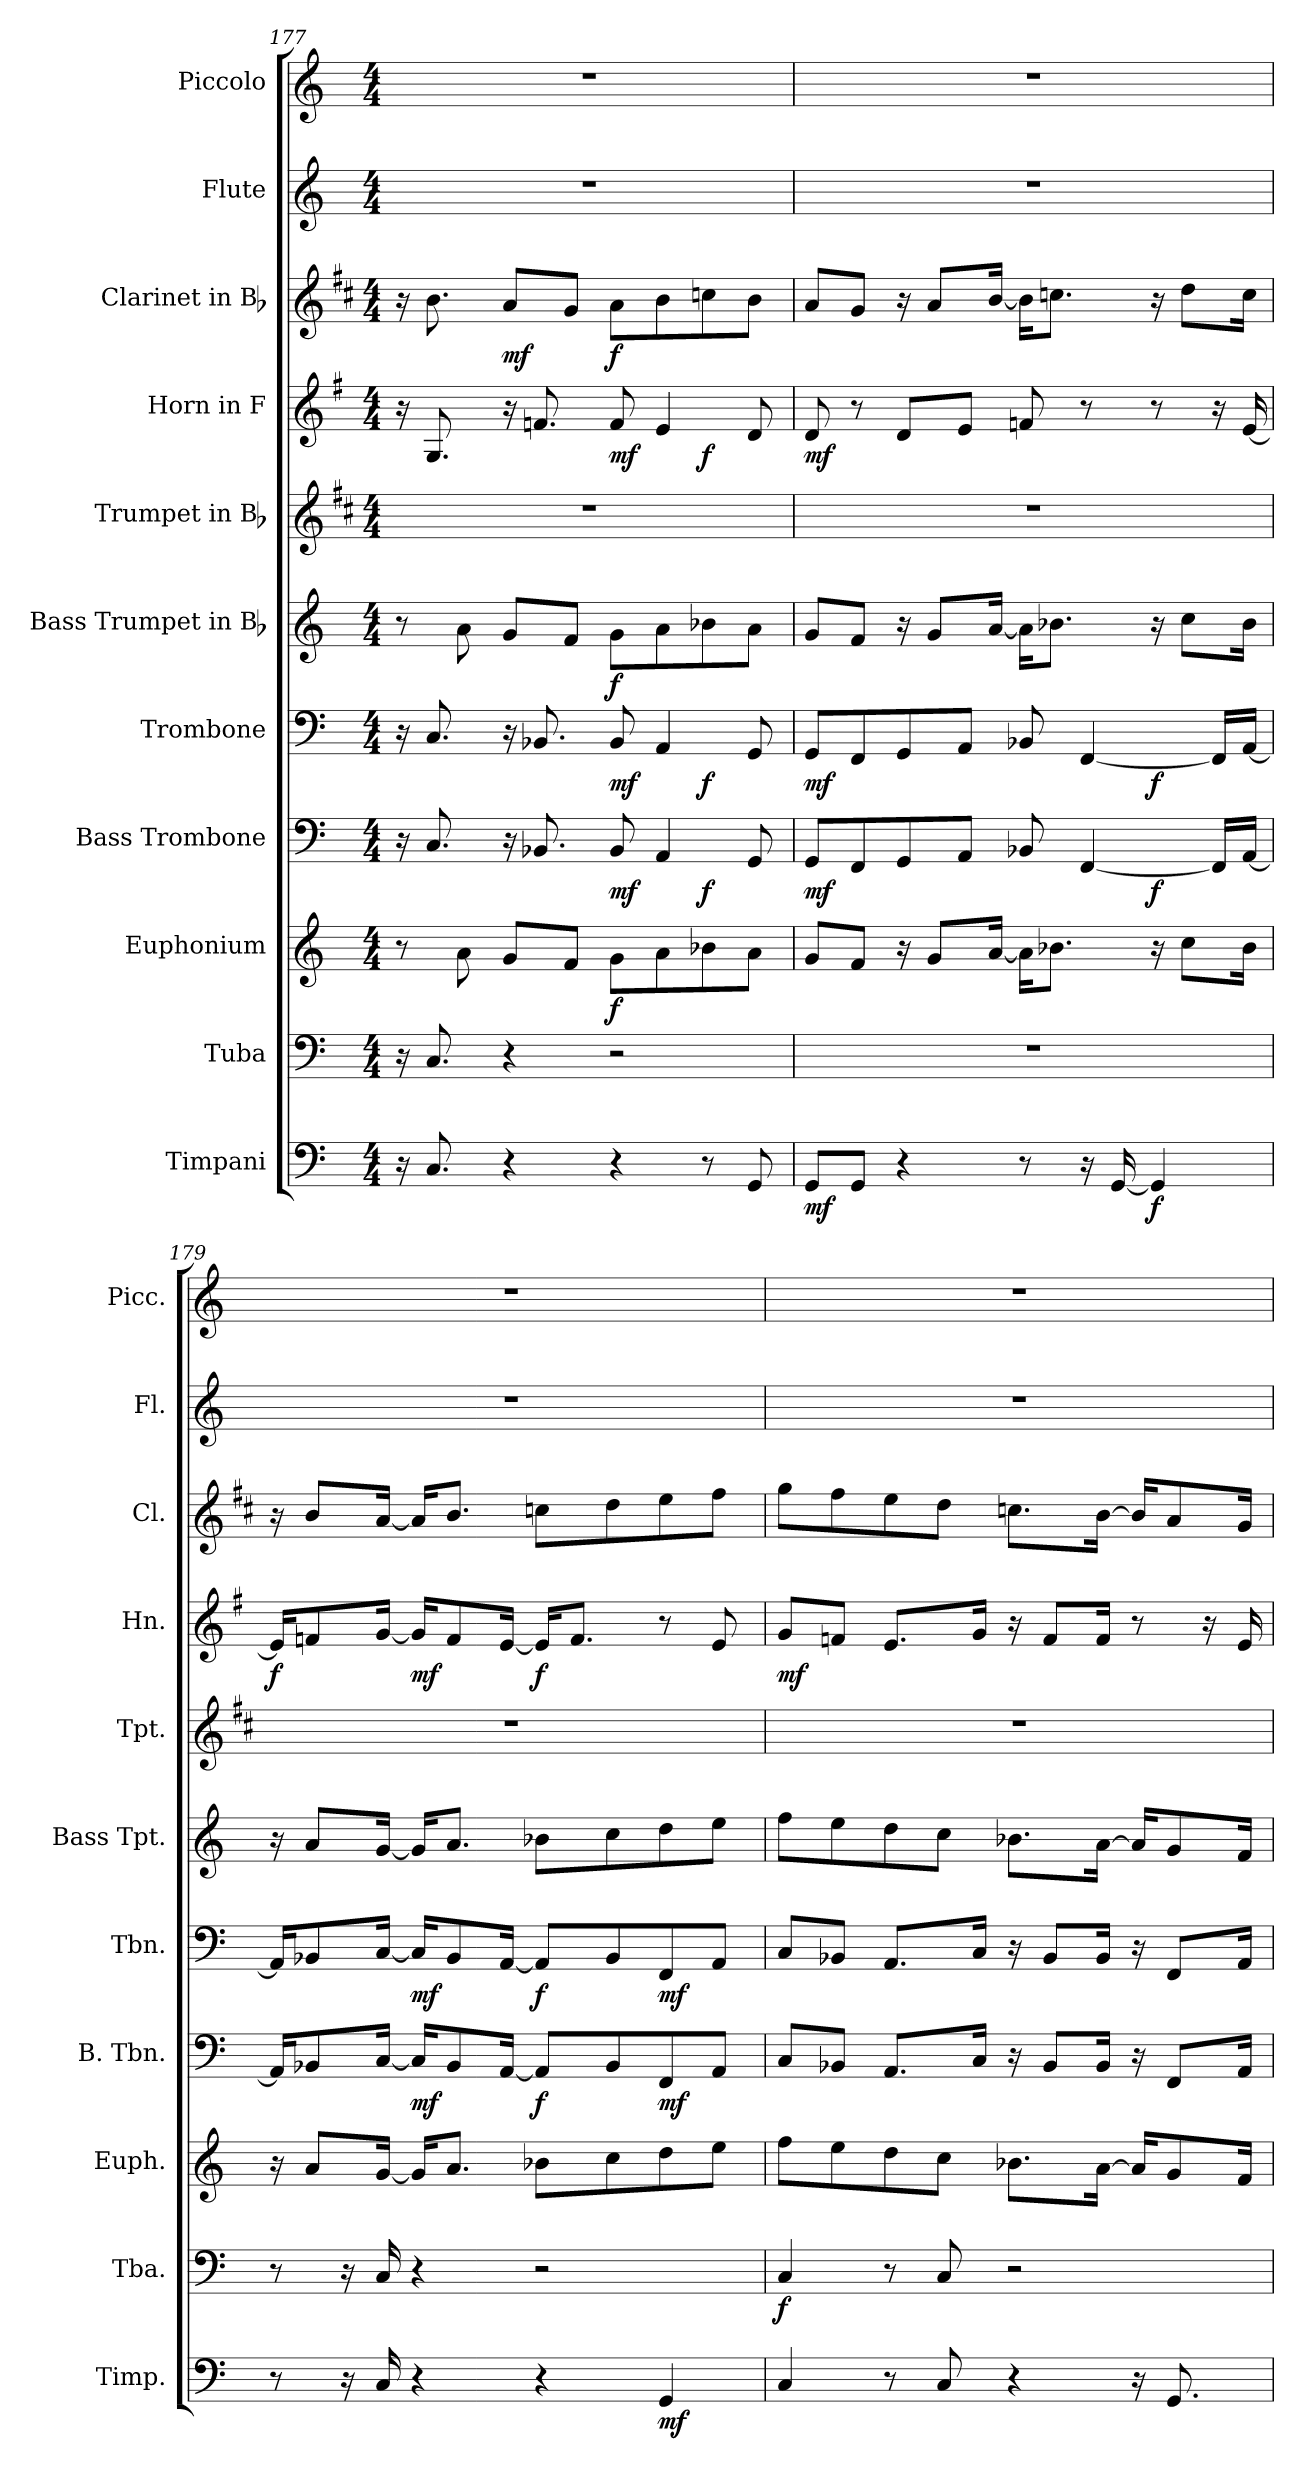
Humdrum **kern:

**kern	**dynam	**kern	**dynam	**kern	**dynam	**kern	**dynam	**kern	**dynam	**kern	**dynam	**kern	**kern	**dynam	**kern	**dynam	**kern	**kern
*part11	*part11	*part10	*part10	*part9	*part9	*part8	*part8	*part7	*part7	*part6	*part6	*part5	*part4	*part4	*part3	*part3	*part2	*part1
*staff11	*staff11	*staff10	*staff10	*staff9	*staff9	*staff8	*staff8	*staff7	*staff7	*staff6	*staff6	*staff5	*staff4	*staff4	*staff3	*staff3	*staff2	*staff1
*I"Timpani	*	*I"Tuba	*	*I"Euphonium	*	*I"Bass Trombone	*	*I"Trombone	*	*I"Bass Trumpet in Bb	*	*I"Trumpet in Bb	*I"Horn in F	*	*I"Clarinet in Bb	*	*I"Flute	*I"Piccolo
*I'Timp.	*	*I'Tba.	*	*I'Euph.	*	*I'B. Tbn.	*	*I'Tbn.	*	*I'Bass Tpt.	*	*I'Tpt.	*I'Hn.	*	*I'Cl.	*	*I'Fl.	*I'Picc.
*clefF4	*	*clefF4	*	*clefG2	*	*clefF4	*	*clefF4	*	*clefG2	*	*clefG2	*clefG2	*	*clefG2	*	*clefG2	*clefG2
*	*	*	*	*ITrd8c14	*	*	*	*	*	*ITrd8c14	*	*ITrd1c2	*ITrd4c7	*	*ITrd1c2	*	*	*ITrd-7c-12
*k[]	*	*k[]	*	*k[]	*	*k[]	*	*k[]	*	*k[]	*	*k[]	*k[]	*	*k[]	*	*k[]	*k[]
*C:	*	*C:	*	*C:	*	*C:	*	*C:	*	*C:	*	*C:	*C:	*	*C:	*	*C:	*C:
*M4/4	*	*M4/4	*	*M4/4	*	*M4/4	*	*M4/4	*	*M4/4	*	*M4/4	*M4/4	*	*M4/4	*	*M4/4	*M4/4
=177	=177	=177	=177	=177	=177	=177	=177	=177	=177	=177	=177	=177	=177	=177	=177	=177	=177	=177
*	*	*	*	*	*	*^	*	*^	*	*	*	*	*^	*	*	*	*	*
16r	.	16r	.	8r	.	16r	2.ryy	.	16r	2.ryy	.	8r	.	1r	16r	2.ryy	.	16r	.	1r	1r
8.Ci/	.	8.Ci/	.	.	.	8.Ci/	.	.	8.Ci/	.	.	.	.	.	8.Ci/	.	.	8.ai\	.	.	.
.	.	.	.	8Ai\	.	.	.	.	.	.	.	8Ai\	.	.	.	.	.	.	.	.	.
4r	.	4r	.	8Gi/L	.	16r	.	.	16r	.	.	8Gi/L	.	.	16r	.	.	8gi/L	mf	.	.
.	.	.	.	.	.	8.BB-Xi/	.	.	8.BB-Xi/	.	.	.	.	.	8.B-Xi/	.	.	.	.	.	.
.	.	.	.	8Fi/J	.	.	.	.	.	.	.	8Fi/J	.	.	.	.	.	8fi/J	.	.	.
4r	.	2r	.	8Gi\L	f	8BB-i/	.	mf	8BB-i/	.	mf	8Gi\L	f	.	8B-i/	.	mf	8gi\L	f	.	.
.	.	.	.	8Ai\	.	4AAi/	.	.	4AAi/	.	.	8Ai\	.	.	4Ai/	.	.	8ai\	.	.	.
8r	.	.	.	8B-Xi\	.	.	4ryy	f	.	4ryy	f	8B-Xi\	.	.	.	4ryy	f	8b-Xi\	.	.	.
8GGi/	.	.	.	8Ai\J	.	8GGi/	.	.	8GGi/	.	.	8Ai\J	.	.	8Gi/	.	.	8ai\J	.	.	.
*	*	*	*	*	*	*	*	*	*	*	*	*	*	*	*v	*v	*	*	*	*	*
=178	=178	=178	=178	=178	=178	=178	=178	=178	=178	=178	=178	=178	=178	=178	=178	=178	=178	=178	=178	=178
8GGi/L	mf	1r	.	8Gi/L	.	8GGi/L	2.ryy	mf	8GGi/L	2.ryy	mf	8Gi/L	.	1r	8Gi/	mf	8gi/L	.	1r	1r
8GGi/J	.	.	.	8Fi/J	.	8FFi/	.	.	8FFi/	.	.	8Fi/J	.	.	8r	.	8fi/J	.	.	.
4r	.	.	.	16r	.	8GGi/	.	.	8GGi/	.	.	16r	.	.	8Gi/L	.	16r	.	.	.
.	.	.	.	8Gi/L	.	.	.	.	.	.	.	8Gi/L	.	.	.	.	8gi/L	.	.	.
.	.	.	.	.	.	8AAi/J	.	.	8AAi/J	.	.	.	.	.	8Ai/J	.	.	.	.	.
.	.	.	.	[16Ai/Jk	.	.	.	.	.	.	.	[16Ai/Jk	.	.	.	.	[16ai/Jk	.	.	.
8r	.	.	.	16Ai\KL]	.	8BB-Xi/	.	.	8BB-Xi/	.	.	16Ai\KL]	.	.	8B-Xi/	.	16ai\KL]	.	.	.
.	.	.	.	8.B-Xi\J	.	.	.	.	.	.	.	8.B-Xi\J	.	.	.	.	8.b-Xi\J	.	.	.
16r	.	.	.	.	.	[4FFi/	.	.	[4FFi/	.	.	.	.	.	8r	.	.	.	.	.
[16GGi/	.	.	.	.	.	.	.	.	.	.	.	.	.	.	.	.	.	.	.	.
4GGi/]	f	.	.	16r	.	.	4ryy	f	.	4ryy	f	16r	.	.	8r	.	16r	.	.	.
.	.	.	.	8ci\L	.	.	.	.	.	.	.	8ci\L	.	.	.	.	8cci\L	.	.	.
.	.	.	.	.	.	16FFi/LL]	.	.	16FFi/LL]	.	.	.	.	.	16r	.	.	.	.	.
.	.	.	.	16B-i\Jk	.	[16AAi/JJ	.	.	[16AAi/JJ	.	.	16B-i\Jk	.	.	[16Ai/	.	16b-i\Jk	.	.	.
*	*	*	*	*	*	*v	*v	*	*	*	*	*	*	*	*	*	*	*	*	*
*	*	*	*	*	*	*	*	*v	*v	*	*	*	*	*	*	*	*	*	*
!!LO:PB:g=z
=179	=179	=179	=179	=179	=179	=179	=179	=179	=179	=179	=179	=179	=179	=179	=179	=179	=179	=179
8r	.	8r	.	16r	.	16AAi/KL]	.	16AAi/KL]	.	16r	.	1r	16Ai/KL]	f	16r	.	1r	1r
.	.	.	.	8Ai/L	.	8BB-Xi/	.	8BB-Xi/	.	8Ai/L	.	.	8B-Xi/	.	8ai/L	.	.	.
16r	.	16r	.	.	.	.	.	.	.	.	.	.	.	.	.	.	.	.
16Ci/	.	16Ci/	.	[16Gi/Jk	.	[16Ci/Jk	.	[16Ci/Jk	.	[16Gi/Jk	.	.	[16ci/Jk	.	[16gi/Jk	.	.	.
4r	.	4r	.	16Gi/KL]	.	16Ci/KL]	mf	16Ci/KL]	mf	16Gi/KL]	.	.	16ci/KL]	mf	16gi/KL]	.	.	.
.	.	.	.	8.Ai/J	.	8BB-i/	.	8BB-i/	.	8.Ai/J	.	.	8B-i/	.	8.ai/J	.	.	.
.	.	.	.	.	.	[16AAi/Jk	.	[16AAi/Jk	.	.	.	.	[16Ai/Jk	.	.	.	.	.
4r	.	2r	.	8B-Xi\L	.	8AAi/L]	f	8AAi/L]	f	8B-Xi\L	.	.	16Ai/KL]	f	8b-Xi\L	.	.	.
.	.	.	.	.	.	.	.	.	.	.	.	.	8.B-i/J	.	.	.	.	.
.	.	.	.	8ci\	.	8BB-i/	.	8BB-i/	.	8ci\	.	.	.	.	8cci\	.	.	.
4GGi/	mf	.	.	8di\	.	8FFi/	mf	8FFi/	mf	8di\	.	.	8r	.	8ddi\	.	.	.
.	.	.	.	8ei\J	.	8AAi/J	.	8AAi/J	.	8ei\J	.	.	8Ai/	.	8eei\J	.	.	.
=180	=180	=180	=180	=180	=180	=180	=180	=180	=180	=180	=180	=180	=180	=180	=180	=180	=180	=180
4Ci/	.	4Ci/	f	8fi\L	.	8Ci/L	.	8Ci/L	.	8fi\L	.	1r	8ci/L	mf	8ffi\L	.	1r	1r
.	.	.	.	8ei\	.	8BB-Xi/J	.	8BB-Xi/J	.	8ei\	.	.	8B-Xi/J	.	8eei\	.	.	.
8r	.	8r	.	8di\	.	8.AAi/L	.	8.AAi/L	.	8di\	.	.	8.Ai/L	.	8ddi\	.	.	.
8Ci/	.	8Ci/	.	8ci\J	.	.	.	.	.	8ci\J	.	.	.	.	8cci\J	.	.	.
.	.	.	.	.	.	16Ci/Jk	.	16Ci/Jk	.	.	.	.	16ci/Jk	.	.	.	.	.
4r	.	2r	.	8.B-Xi\L	.	16r	.	16r	.	8.B-Xi\L	.	.	16r	.	8.b-Xi\L	.	.	.
.	.	.	.	.	.	8BB-i/L	.	8BB-i/L	.	.	.	.	8B-i/L	.	.	.	.	.
.	.	.	.	[16Ai\Jk	.	16BB-i/Jk	.	16BB-i/Jk	.	[16Ai\Jk	.	.	16B-i/Jk	.	[16ai\Jk	.	.	.
16r	.	.	.	16Ai/KL]	.	16r	.	16r	.	16Ai/KL]	.	.	8r	.	16ai/KL]	.	.	.
8.GGi/	.	.	.	8Gi/	.	8FFi/L	.	8FFi/L	.	8Gi/	.	.	.	.	8gi/	.	.	.
.	.	.	.	.	.	.	.	.	.	.	.	.	16r	.	.	.	.	.
.	.	.	.	16Fi/Jk	.	16AAi/Jk	.	16AAi/Jk	.	16Fi/Jk	.	.	16Ai/	.	16fi/Jk	.	.	.
=	=	=	=	=	=	=	=	=	=	=	=	=	=	=	=	=	=	=
*-	*-	*-	*-	*-	*-	*-	*-	*-	*-	*-	*-	*-	*-	*-	*-	*-	*-	*-
